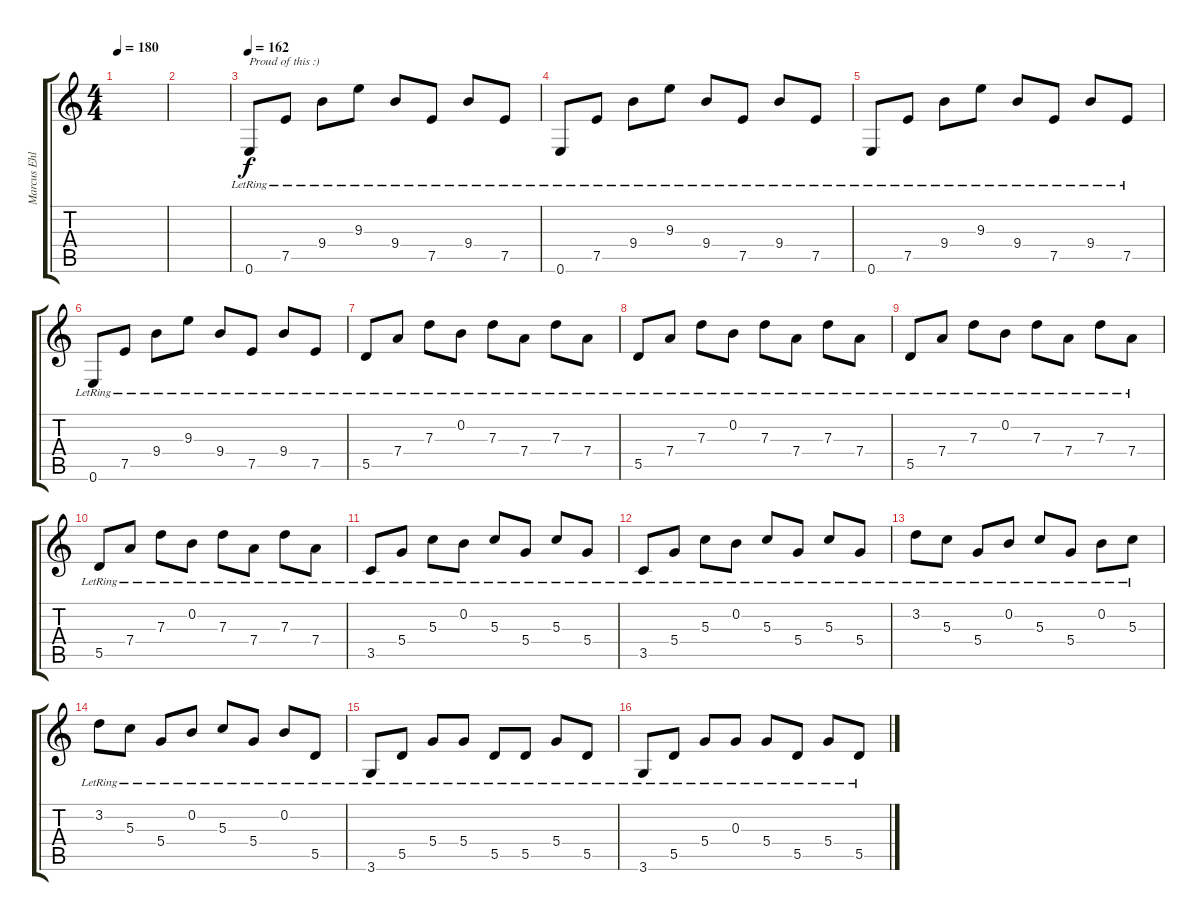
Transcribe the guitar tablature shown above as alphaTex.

\track ("Marcus Ehlin" "Marcus Ehl") {instrument distortionguitar}
\staff {score tabs}
\tuning (E4 B3 G3 D3 A2 E2) {hide}
\ts (4 4)
\tempo 180
\clef g2
\ks c
|
|
\tempo 162
0.6{lr}.8{txt "Proud of this :)" volume 9 instrument acousticguitarsteel} 7.5{lr}.8 9.4{lr}.8 9.3{lr}.8 9.4{lr}.8 7.5{lr}.8 9.4{lr}.8 7.5{lr}.8 |
0.6{lr}.8 7.5{lr}.8 9.4{lr}.8 9.3{lr}.8 9.4{lr}.8 7.5{lr}.8 9.4{lr}.8 7.5{lr}.8 |
0.6{lr}.8 7.5{lr}.8 9.4{lr}.8 9.3{lr}.8 9.4{lr}.8 7.5{lr}.8 9.4{lr}.8 7.5{lr}.8 |
0.6{lr}.8 7.5{lr}.8 9.4{lr}.8 9.3{lr}.8 9.4{lr}.8 7.5{lr}.8 9.4{lr}.8 7.5{lr}.8 |
5.5{lr}.8 7.4{lr}.8 7.3{lr}.8 0.2{lr}.8 7.3{lr}.8 7.4{lr}.8 7.3{lr}.8 7.4{lr}.8 |
5.5{lr}.8 7.4{lr}.8 7.3{lr}.8 0.2{lr}.8 7.3{lr}.8 7.4{lr}.8 7.3{lr}.8 7.4{lr}.8 |
5.5{lr}.8 7.4{lr}.8 7.3{lr}.8 0.2{lr}.8 7.3{lr}.8 7.4{lr}.8 7.3{lr}.8 7.4{lr}.8 |
5.5{lr}.8 7.4{lr}.8 7.3{lr}.8 0.2{lr}.8 7.3{lr}.8 7.4{lr}.8 7.3{lr}.8 7.4{lr}.8 |
3.5{lr}.8 5.4{lr}.8 5.3{lr}.8 0.2{lr}.8 5.3{lr}.8 5.4{lr}.8 5.3{lr}.8 5.4{lr}.8 |
3.5{lr}.8 5.4{lr}.8 5.3{lr}.8 0.2{lr}.8 5.3{lr}.8 5.4{lr}.8 5.3{lr}.8 5.4{lr}.8 |
3.2{lr}.8 5.3{lr}.8 5.4{lr}.8 0.2{lr}.8 5.3{lr}.8 5.4{lr}.8 0.2{lr}.8 5.3{lr}.8 |
3.2{lr}.8 5.3{lr}.8 5.4{lr}.8 0.2{lr}.8 5.3{lr}.8 5.4{lr}.8 0.2{lr}.8 5.5{lr}.8 |
3.6{lr}.8 5.5{lr}.8 5.4{lr}.8 5.4{lr}.8 5.5{lr}.8 5.5{lr}.8 5.4{lr}.8 5.5{lr}.8 |
3.6{lr}.8 5.5{lr}.8 5.4{lr}.8 0.3{lr}.8 5.4{lr}.8 5.5{lr}.8 5.4{lr}.8 5.5{lr}.8
